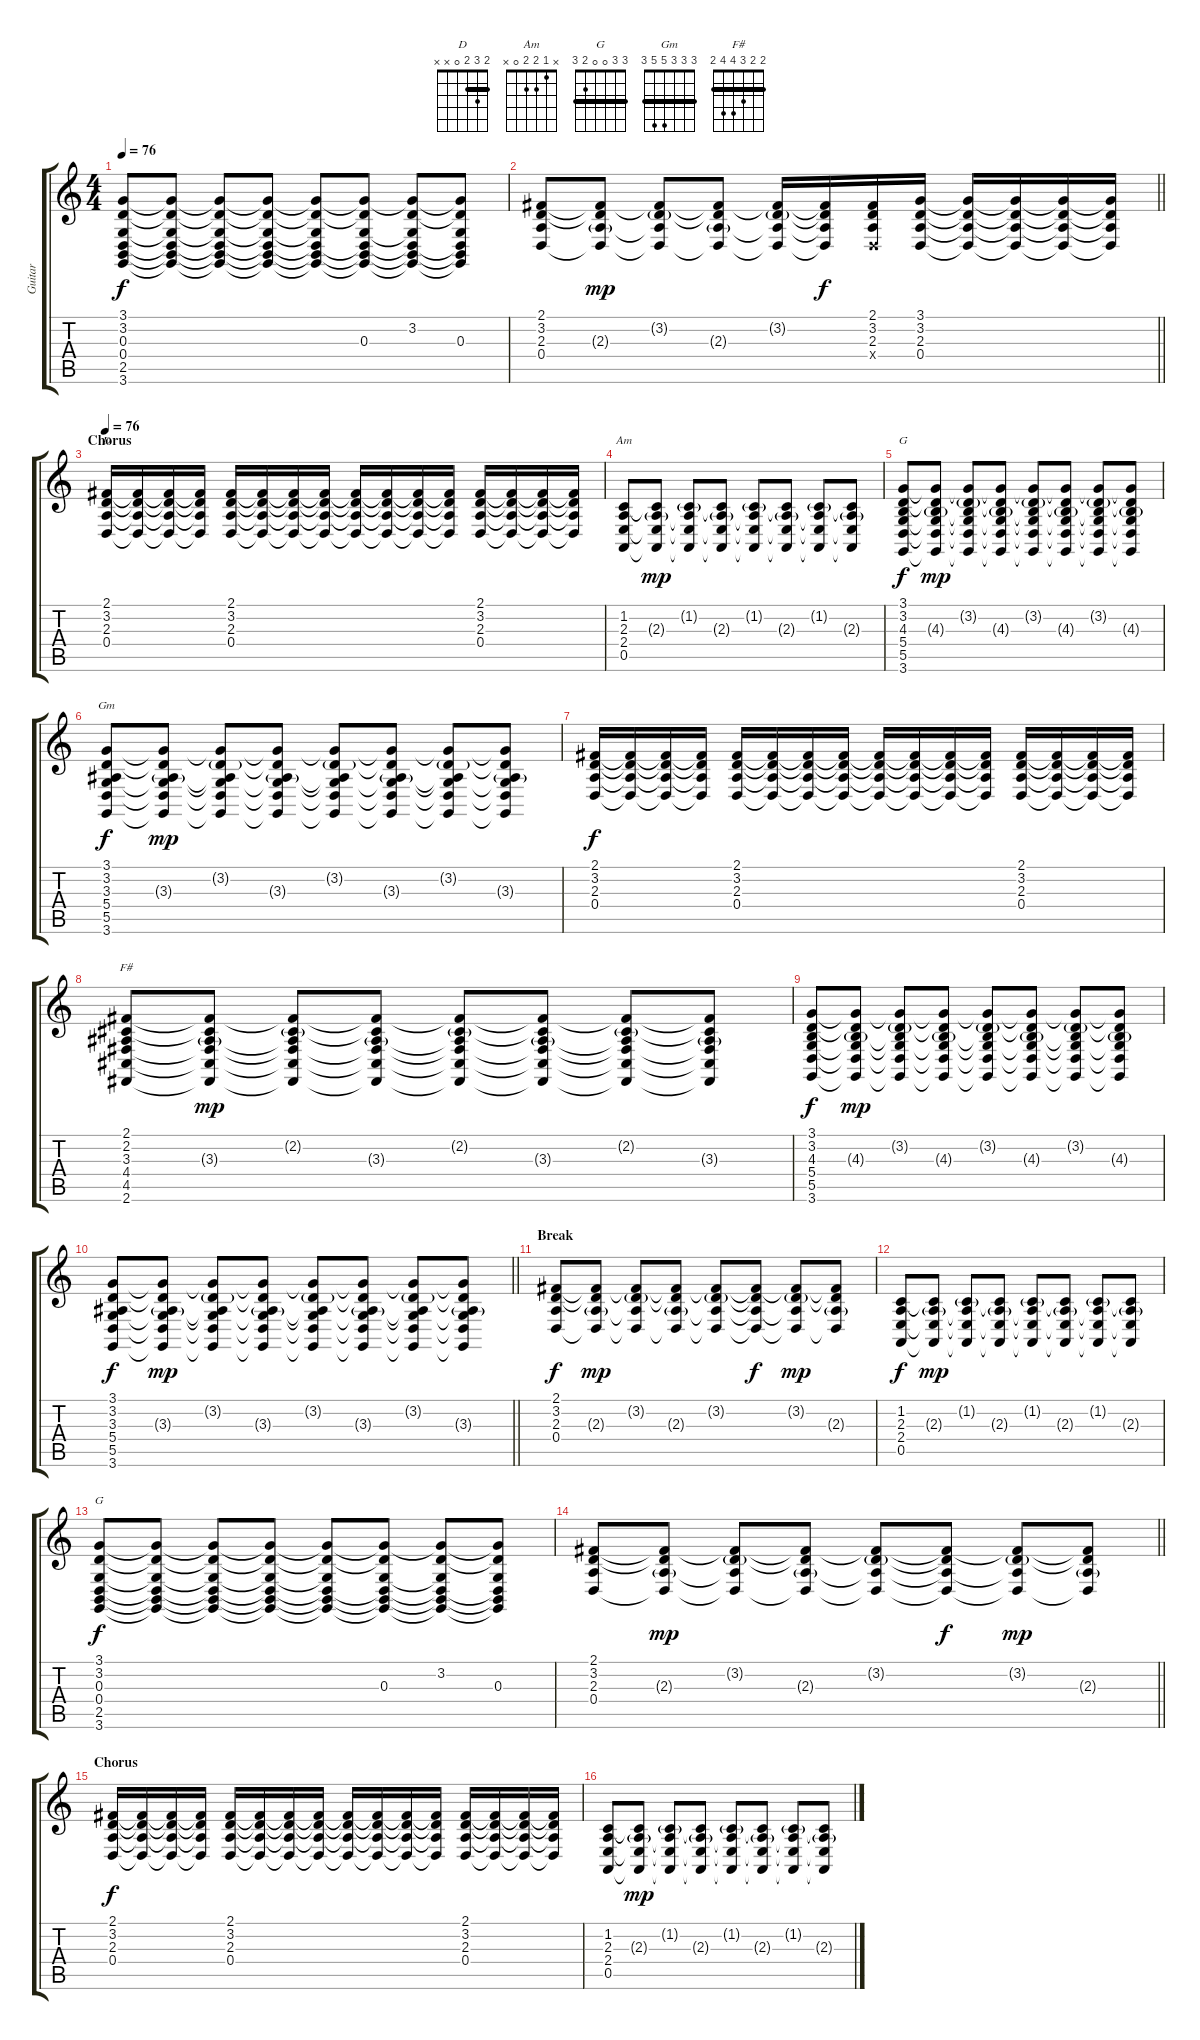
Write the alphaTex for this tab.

\track ("Guitar" "Guitar") {instrument stringensemble2}
\staff {score tabs}
\tuning (E4 B3 G3 D3 A2 E2) {hide}
\chord ("D" 2 3 2 0 x x) {barre 2}
\chord ("Am" x 1 2 2 0 x)
\chord ("G" 3 3 4 5 5 3) {barre 3}
\chord ("Gm" 3 3 3 5 5 3) {barre 3}
\chord ("F#" 2 2 3 4 4 2) {barre 2}
\chord ("G" 3 3 0 0 2 3) {barre 3}
\ts (4 4)
\tempo 76
\clef g2
\ks c
(3.1 3.2 0.3 0.4 2.5 3.6).8{dy f} (3.1{t} 3.2{t} 0.3{t} 0.4{t} 2.5{t} 3.6{t}).8 (3.1{t} 3.2{t} 0.3{t} 0.4{t} 2.5{t} 3.6{t}).8 (3.1{t} 3.2{t} 0.3{t} 0.4{t} 2.5{t} 3.6{t}).8 (3.1{t} 3.2{t} 0.3{t} 0.4{t} 2.5{t} 3.6{t}).8 (3.1{t} 3.2{t} 0.3 0.4{t} 2.5{t} 3.6{t}).8 (3.1{t} 3.2 0.3{t} 0.4{t} 2.5{t} 3.6{t}).8 (3.1{t} 3.2{t} 0.3 0.4{t} 2.5{t} 3.6{t}).8 |
\barLineRight lightlight
(2.1 3.2 2.3 0.4).8 (2.1{t} 3.2{t} 2.3{g} 0.4{t}).8{dy mp} (2.1{t} 3.2{g} 2.3{t} 0.4{t}).8 (2.1{t} 3.2{t} 2.3{g} 0.4{t}).8 (2.1{t} 3.2{g} 2.3{t} 0.4{t}).16 (2.1{t} 3.2{t} 2.3{t} 0.4{t}).16{dy f} (2.1 3.2 2.3 0.4{x}).16 (3.1 3.2 2.3 0.4).16 (3.1{t} 3.2{t} 2.3{t} 0.4{t}).16 (3.1{t} 3.2{t} 2.3{t} 0.4{t}).16 (3.1{t} 3.2{t} 2.3{t} 0.4{t}).16 (3.1{t} 3.2{t} 2.3{t} 0.4{t}).16 |
\section ("" "Chorus")
\tempo 76
(2.1 3.2 2.3 0.4).16{ch "D"} (2.1{t} 3.2{t} 2.3{t} 0.4{t}).16 (2.1{t} 3.2{t} 2.3{t} 0.4{t}).16 (2.1{t} 3.2{t} 2.3{t} 0.4{t}).16 (2.1 3.2 2.3 0.4).16 (2.1{t} 3.2{t} 2.3{t} 0.4{t}).16 (2.1{t} 3.2{t} 2.3{t} 0.4{t}).16 (2.1{t} 3.2{t} 2.3{t} 0.4{t}).16 (2.1{t} 3.2{t} 2.3{t} 0.4{t}).16 (2.1{t} 3.2{t} 2.3{t} 0.4{t}).16 (2.1{t} 3.2{t} 2.3{t} 0.4{t}).16 (2.1{t} 3.2{t} 2.3{t} 0.4{t}).16 (2.1 3.2 2.3 0.4).16 (2.1{t} 3.2{t} 2.3{t} 0.4{t}).16 (2.1{t} 3.2{t} 2.3{t} 0.4{t}).16 (2.1{t} 3.2{t} 2.3{t} 0.4{t}).16 |
(1.2 2.3 2.4 0.5).8{ch "Am"} (1.2{t} 2.3{g} 2.4{t} 0.5{t}).8{dy mp} (1.2{g} 2.3{t} 2.4{t} 0.5{t}).8 (1.2{t} 2.3{g} 2.4{t} 0.5{t}).8 (1.2{g} 2.3{t} 2.4{t} 0.5{t}).8 (1.2{t} 2.3{g} 2.4{t} 0.5{t}).8 (1.2{g} 2.3{t} 2.4{t} 0.5{t}).8 (1.2{t} 2.3{g} 2.4{t} 0.5{t}).8 |
(3.1 3.2 4.3 5.4 5.5 3.6).8{ch "G" dy f} (3.1{t} 3.2{t} 4.3{g} 5.4{t} 5.5{t} 3.6{t}).8{dy mp} (3.1{t} 3.2{g} 4.3{t} 5.4{t} 5.5{t} 3.6{t}).8 (3.1{t} 3.2{t} 4.3{g} 5.4{t} 5.5{t} 3.6{t}).8 (3.1{t} 3.2{g} 4.3{t} 5.4{t} 5.5{t} 3.6{t}).8 (3.1{t} 3.2{t} 4.3{g} 5.4{t} 5.5{t} 3.6{t}).8 (3.1{t} 3.2{g} 4.3{t} 5.4{t} 5.5{t} 3.6{t}).8 (3.1{t} 3.2{t} 4.3{g} 5.4{t} 5.5{t} 3.6{t}).8 |
(3.1 3.2 3.3 5.4 5.5 3.6).8{ch "Gm" dy f} (3.1{t} 3.2{t} 3.3{g} 5.4{t} 5.5{t} 3.6{t}).8{dy mp} (3.1{t} 3.2{g} 3.3{t} 5.4{t} 5.5{t} 3.6{t}).8 (3.1{t} 3.2{t} 3.3{g} 5.4{t} 5.5{t} 3.6{t}).8 (3.1{t} 3.2{g} 3.3{t} 5.4{t} 5.5{t} 3.6{t}).8 (3.1{t} 3.2{t} 3.3{g} 5.4{t} 5.5{t} 3.6{t}).8 (3.1{t} 3.2{g} 3.3{t} 5.4{t} 5.5{t} 3.6{t}).8 (3.1{t} 3.2{t} 3.3{g} 5.4{t} 5.5{t} 3.6{t}).8 |
(2.1 3.2 2.3 0.4).16{dy f} (2.1{t} 3.2{t} 2.3{t} 0.4{t}).16 (2.1{t} 3.2{t} 2.3{t} 0.4{t}).16 (2.1{t} 3.2{t} 2.3{t} 0.4{t}).16 (2.1 3.2 2.3 0.4).16 (2.1{t} 3.2{t} 2.3{t} 0.4{t}).16 (2.1{t} 3.2{t} 2.3{t} 0.4{t}).16 (2.1{t} 3.2{t} 2.3{t} 0.4{t}).16 (2.1{t} 3.2{t} 2.3{t} 0.4{t}).16 (2.1{t} 3.2{t} 2.3{t} 0.4{t}).16 (2.1{t} 3.2{t} 2.3{t} 0.4{t}).16 (2.1{t} 3.2{t} 2.3{t} 0.4{t}).16 (2.1 3.2 2.3 0.4).16 (2.1{t} 3.2{t} 2.3{t} 0.4{t}).16 (2.1{t} 3.2{t} 2.3{t} 0.4{t}).16 (2.1{t} 3.2{t} 2.3{t} 0.4{t}).16 |
(2.1 2.2 3.3 4.4 4.5 2.6).8{ch "F#"} (2.1{t} 2.2{t} 3.3{g} 4.4{t} 4.5{t} 2.6{t}).8{dy mp} (2.1{t} 2.2{g} 3.3{t} 4.4{t} 4.5{t} 2.6{t}).8 (2.1{t} 2.2{t} 3.3{g} 4.4{t} 4.5{t} 2.6{t}).8 (2.1{t} 2.2{g} 3.3{t} 4.4{t} 4.5{t} 2.6{t}).8 (2.1{t} 2.2{t} 3.3{g} 4.4{t} 4.5{t} 2.6{t}).8 (2.1{t} 2.2{g} 3.3{t} 4.4{t} 4.5{t} 2.6{t}).8 (2.1{t} 2.2{t} 3.3{g} 4.4{t} 4.5{t} 2.6{t}).8 |
(3.1 3.2 4.3 5.4 5.5 3.6).8{dy f} (3.1{t} 3.2{t} 4.3{g} 5.4{t} 5.5{t} 3.6{t}).8{dy mp} (3.1{t} 3.2{g} 4.3{t} 5.4{t} 5.5{t} 3.6{t}).8 (3.1{t} 3.2{t} 4.3{g} 5.4{t} 5.5{t} 3.6{t}).8 (3.1{t} 3.2{g} 4.3{t} 5.4{t} 5.5{t} 3.6{t}).8 (3.1{t} 3.2{t} 4.3{g} 5.4{t} 5.5{t} 3.6{t}).8 (3.1{t} 3.2{g} 4.3{t} 5.4{t} 5.5{t} 3.6{t}).8 (3.1{t} 3.2{t} 4.3{g} 5.4{t} 5.5{t} 3.6{t}).8 |
\barLineRight lightlight
(3.1 3.2 3.3 5.4 5.5 3.6).8{dy f} (3.1{t} 3.2{t} 3.3{g} 5.4{t} 5.5{t} 3.6{t}).8{dy mp} (3.1{t} 3.2{g} 3.3{t} 5.4{t} 5.5{t} 3.6{t}).8 (3.1{t} 3.2{t} 3.3{g} 5.4{t} 5.5{t} 3.6{t}).8 (3.1{t} 3.2{g} 3.3{t} 5.4{t} 5.5{t} 3.6{t}).8 (3.1{t} 3.2{t} 3.3{g} 5.4{t} 5.5{t} 3.6{t}).8 (3.1{t} 3.2{g} 3.3{t} 5.4{t} 5.5{t} 3.6{t}).8 (3.1{t} 3.2{t} 3.3{g} 5.4{t} 5.5{t} 3.6{t}).8 |
\section ("" "Break")
(2.1 3.2 2.3 0.4).8{dy f} (2.1{t} 3.2{t} 2.3{g} 0.4{t}).8{dy mp} (2.1{t} 3.2{g} 2.3{t} 0.4{t}).8 (2.1{t} 3.2{t} 2.3{g} 0.4{t}).8 (2.1{t} 3.2{g} 2.3{t} 0.4{t}).8 (2.1{t} 3.2{t} 2.3{t} 0.4{t}).8{dy f} (2.1{t} 3.2{g} 2.3{t} 0.4{t}).8{dy mp} (2.1{t} 3.2{t} 2.3{g} 0.4{t}).8 |
(1.2 2.3 2.4 0.5).8{dy f} (1.2{t} 2.3{g} 2.4{t} 0.5{t}).8{dy mp} (1.2{g} 2.3{t} 2.4{t} 0.5{t}).8 (1.2{t} 2.3{g} 2.4{t} 0.5{t}).8 (1.2{g} 2.3{t} 2.4{t} 0.5{t}).8 (1.2{t} 2.3{g} 2.4{t} 0.5{t}).8 (1.2{g} 2.3{t} 2.4{t} 0.5{t}).8 (1.2{t} 2.3{g} 2.4{t} 0.5{t}).8 |
(3.1 3.2 0.3 0.4 2.5 3.6).8{ch "G" dy f} (3.1{t} 3.2{t} 0.3{t} 0.4{t} 2.5{t} 3.6{t}).8 (3.1{t} 3.2{t} 0.3{t} 0.4{t} 2.5{t} 3.6{t}).8 (3.1{t} 3.2{t} 0.3{t} 0.4{t} 2.5{t} 3.6{t}).8 (3.1{t} 3.2{t} 0.3{t} 0.4{t} 2.5{t} 3.6{t}).8 (3.1{t} 3.2{t} 0.3 0.4{t} 2.5{t} 3.6{t}).8 (3.1{t} 3.2 0.3{t} 0.4{t} 2.5{t} 3.6{t}).8 (3.1{t} 3.2{t} 0.3 0.4{t} 2.5{t} 3.6{t}).8 |
\barLineRight lightlight
(2.1 3.2 2.3 0.4).8 (2.1{t} 3.2{t} 2.3{g} 0.4{t}).8{dy mp} (2.1{t} 3.2{g} 2.3{t} 0.4{t}).8 (2.1{t} 3.2{t} 2.3{g} 0.4{t}).8 (2.1{t} 3.2{g} 2.3{t} 0.4{t}).8 (2.1{t} 3.2{t} 2.3{t} 0.4{t}).8{dy f} (2.1{t} 3.2{g} 2.3{t} 0.4{t}).8{dy mp} (2.1{t} 3.2{t} 2.3{g} 0.4{t}).8 |
\section ("" "Chorus")
(2.1 3.2 2.3 0.4).16{dy f} (2.1{t} 3.2{t} 2.3{t} 0.4{t}).16 (2.1{t} 3.2{t} 2.3{t} 0.4{t}).16 (2.1{t} 3.2{t} 2.3{t} 0.4{t}).16 (2.1 3.2 2.3 0.4).16 (2.1{t} 3.2{t} 2.3{t} 0.4{t}).16 (2.1{t} 3.2{t} 2.3{t} 0.4{t}).16 (2.1{t} 3.2{t} 2.3{t} 0.4{t}).16 (2.1{t} 3.2{t} 2.3{t} 0.4{t}).16 (2.1{t} 3.2{t} 2.3{t} 0.4{t}).16 (2.1{t} 3.2{t} 2.3{t} 0.4{t}).16 (2.1{t} 3.2{t} 2.3{t} 0.4{t}).16 (2.1 3.2 2.3 0.4).16 (2.1{t} 3.2{t} 2.3{t} 0.4{t}).16 (2.1{t} 3.2{t} 2.3{t} 0.4{t}).16 (2.1{t} 3.2{t} 2.3{t} 0.4{t}).16 |
(1.2 2.3 2.4 0.5).8 (1.2{t} 2.3{g} 2.4{t} 0.5{t}).8{dy mp} (1.2{g} 2.3{t} 2.4{t} 0.5{t}).8 (1.2{t} 2.3{g} 2.4{t} 0.5{t}).8 (1.2{g} 2.3{t} 2.4{t} 0.5{t}).8 (1.2{t} 2.3{g} 2.4{t} 0.5{t}).8 (1.2{g} 2.3{t} 2.4{t} 0.5{t}).8 (1.2{t} 2.3{g} 2.4{t} 0.5{t}).8
